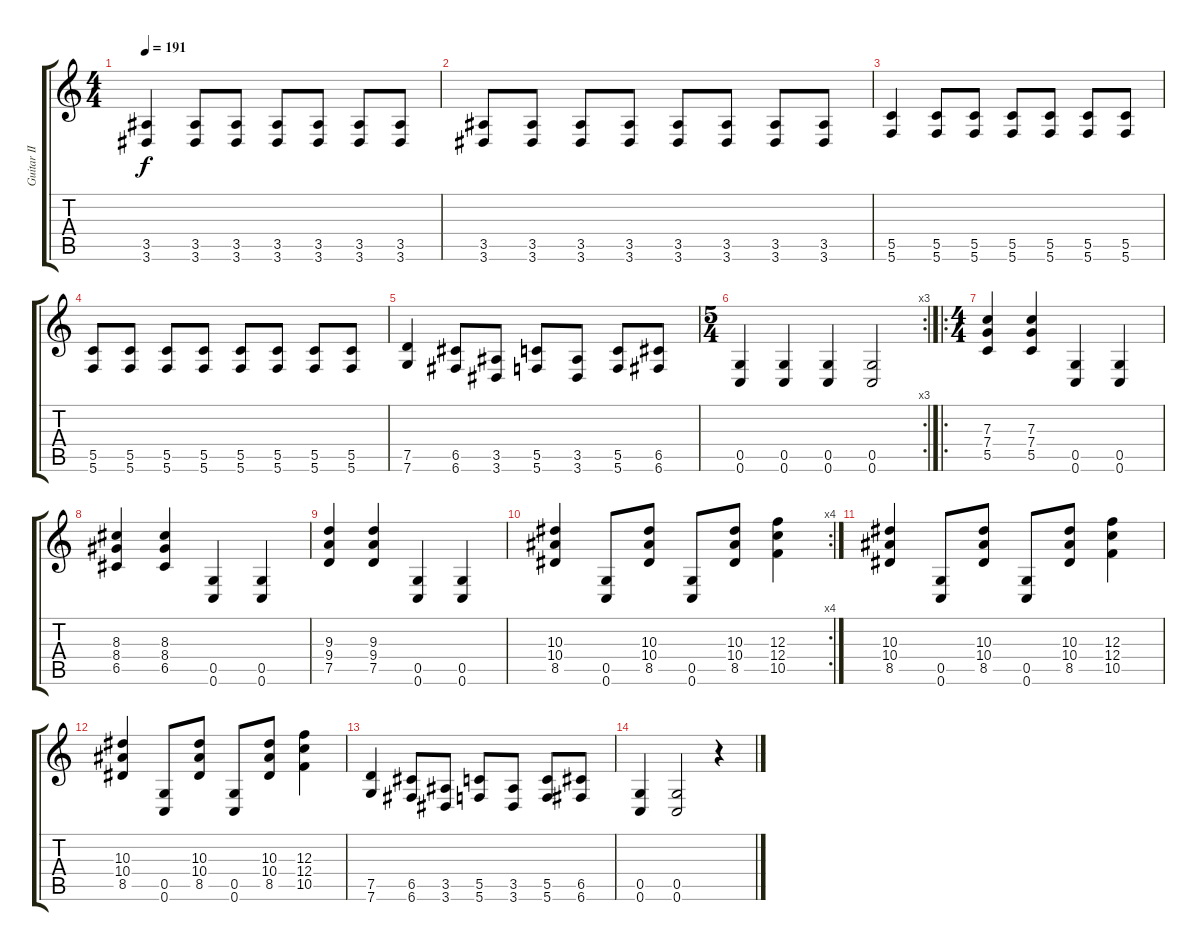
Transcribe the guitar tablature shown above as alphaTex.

\track ("Guitar II" "Guitar II") {instrument distortionguitar}
\staff {score tabs}
\tuning (D4 A3 F3 C3 G2 C2) {hide}
\ts (4 4)
\tempo 191
\clef g2
\ks c
(3.5 3.6).4{dy f} (3.5 3.6).8 (3.5 3.6).8 (3.5 3.6).8 (3.5 3.6).8 (3.5 3.6).8 (3.5 3.6).8 |
(3.5 3.6).8 (3.5 3.6).8 (3.5 3.6).8 (3.5 3.6).8 (3.5 3.6).8 (3.5 3.6).8 (3.5 3.6).8 (3.5 3.6).8 |
(5.5 5.6).4 (5.5 5.6).8 (5.5 5.6).8 (5.5 5.6).8 (5.5 5.6).8 (5.5 5.6).8 (5.5 5.6).8 |
(5.5 5.6).8 (5.5 5.6).8 (5.5 5.6).8 (5.5 5.6).8 (5.5 5.6).8 (5.5 5.6).8 (5.5 5.6).8 (5.5 5.6).8 |
(7.5 7.6).4 (6.5 6.6).8 (3.5 3.6).8 (5.5 5.6).8 (3.5 3.6).8 (5.5 5.6).8 (6.5 6.6).8 |
\rc 3
\ts (5 4)
(0.5 0.6).4 (0.5 0.6).4 (0.5 0.6).4 (0.5 0.6).2 |
\ro
\ts (4 4)
(7.3 7.4 5.5).4 (7.3 7.4 5.5).4 (0.5 0.6).4 (0.5 0.6).4 |
(8.3 8.4 6.5).4 (8.3 8.4 6.5).4 (0.5 0.6).4 (0.5 0.6).4 |
(9.3 9.4 7.5).4 (9.3 9.4 7.5).4 (0.5 0.6).4 (0.5 0.6).4 |
\rc 4
(10.3 10.4 8.5).4 (0.5 0.6).8 (10.3 10.4 8.5).8 (0.5 0.6).8 (10.3 10.4 8.5).8 (12.3 12.4 10.5).4 |
(10.3 10.4 8.5).4 (0.5 0.6).8 (10.3 10.4 8.5).8 (0.5 0.6).8 (10.3 10.4 8.5).8 (12.3 12.4 10.5).4 |
(10.3 10.4 8.5).4 (0.5 0.6).8 (10.3 10.4 8.5).8 (0.5 0.6).8 (10.3 10.4 8.5).8 (12.3 12.4 10.5).4 |
(7.5 7.6).4 (6.5 6.6).8 (3.5 3.6).8 (5.5 5.6).8 (3.5 3.6).8 (5.5 5.6).8 (6.5 6.6).8 |
(0.5 0.6).4 (0.5 0.6).2 r.4
